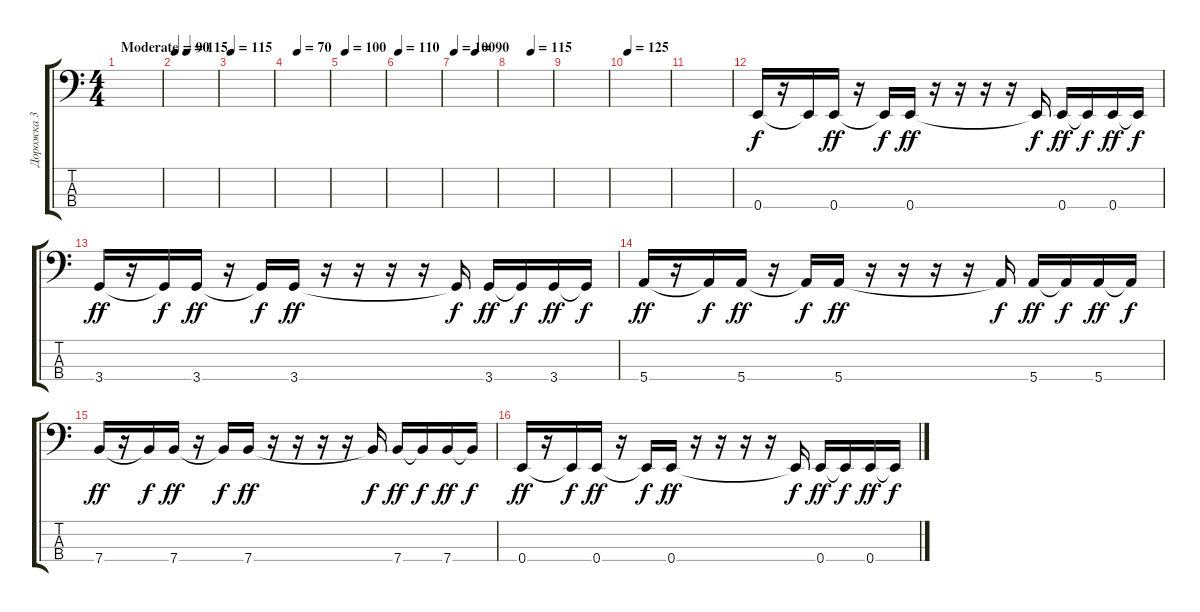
\track ("Дорожка 3" "Дорожка 3") {instrument electricbassfinger}
\staff {score tabs}
\tuning (G2 D2 A1 E1) {hide}
\ts (4 4)
\tempo (115 "Moderate")
\clef f4
\ks c
|
\tempo 90
|
\tempo 115
|
\tempo (70 0.25)
|
\tempo (100 0.0625)
|
\tempo 110
|
\tempo 100
\tempo (90 0.5)
|
\tempo (115 0.5)
|
|
\tempo 125
|
|
0.4.16 r.16 0.4{t}.16{dy f} 0.4.16{dy ff} r.16 0.4{t}.16{dy f} 0.4.16{dy ff} r.16 r.16 r.16 r.16 0.4{t}.16{dy f} 0.4.16{dy ff} 0.4{t}.16{dy f} 0.4.16{dy ff} 0.4{t}.16{dy f} |
3.4.16{dy ff} r.16 3.4{t}.16{dy f} 3.4.16{dy ff} r.16 3.4{t}.16{dy f} 3.4.16{dy ff} r.16 r.16 r.16 r.16 3.4{t}.16{dy f} 3.4.16{dy ff} 3.4{t}.16{dy f} 3.4.16{dy ff} 3.4{t}.16{dy f} |
5.4.16{dy ff} r.16 5.4{t}.16{dy f} 5.4.16{dy ff} r.16 5.4{t}.16{dy f} 5.4.16{dy ff} r.16 r.16 r.16 r.16 5.4{t}.16{dy f} 5.4.16{dy ff} 5.4{t}.16{dy f} 5.4.16{dy ff} 5.4{t}.16{dy f} |
7.4.16{dy ff} r.16 7.4{t}.16{dy f} 7.4.16{dy ff} r.16 7.4{t}.16{dy f} 7.4.16{dy ff} r.16 r.16 r.16 r.16 7.4{t}.16{dy f} 7.4.16{dy ff} 7.4{t}.16{dy f} 7.4.16{dy ff} 7.4{t}.16{dy f} |
0.4.16{dy ff} r.16 0.4{t}.16{dy f} 0.4.16{dy ff} r.16 0.4{t}.16{dy f} 0.4.16{dy ff} r.16 r.16 r.16 r.16 0.4{t}.16{dy f} 0.4.16{dy ff} 0.4{t}.16{dy f} 0.4.16{dy ff} 0.4{t}.16{dy f}
